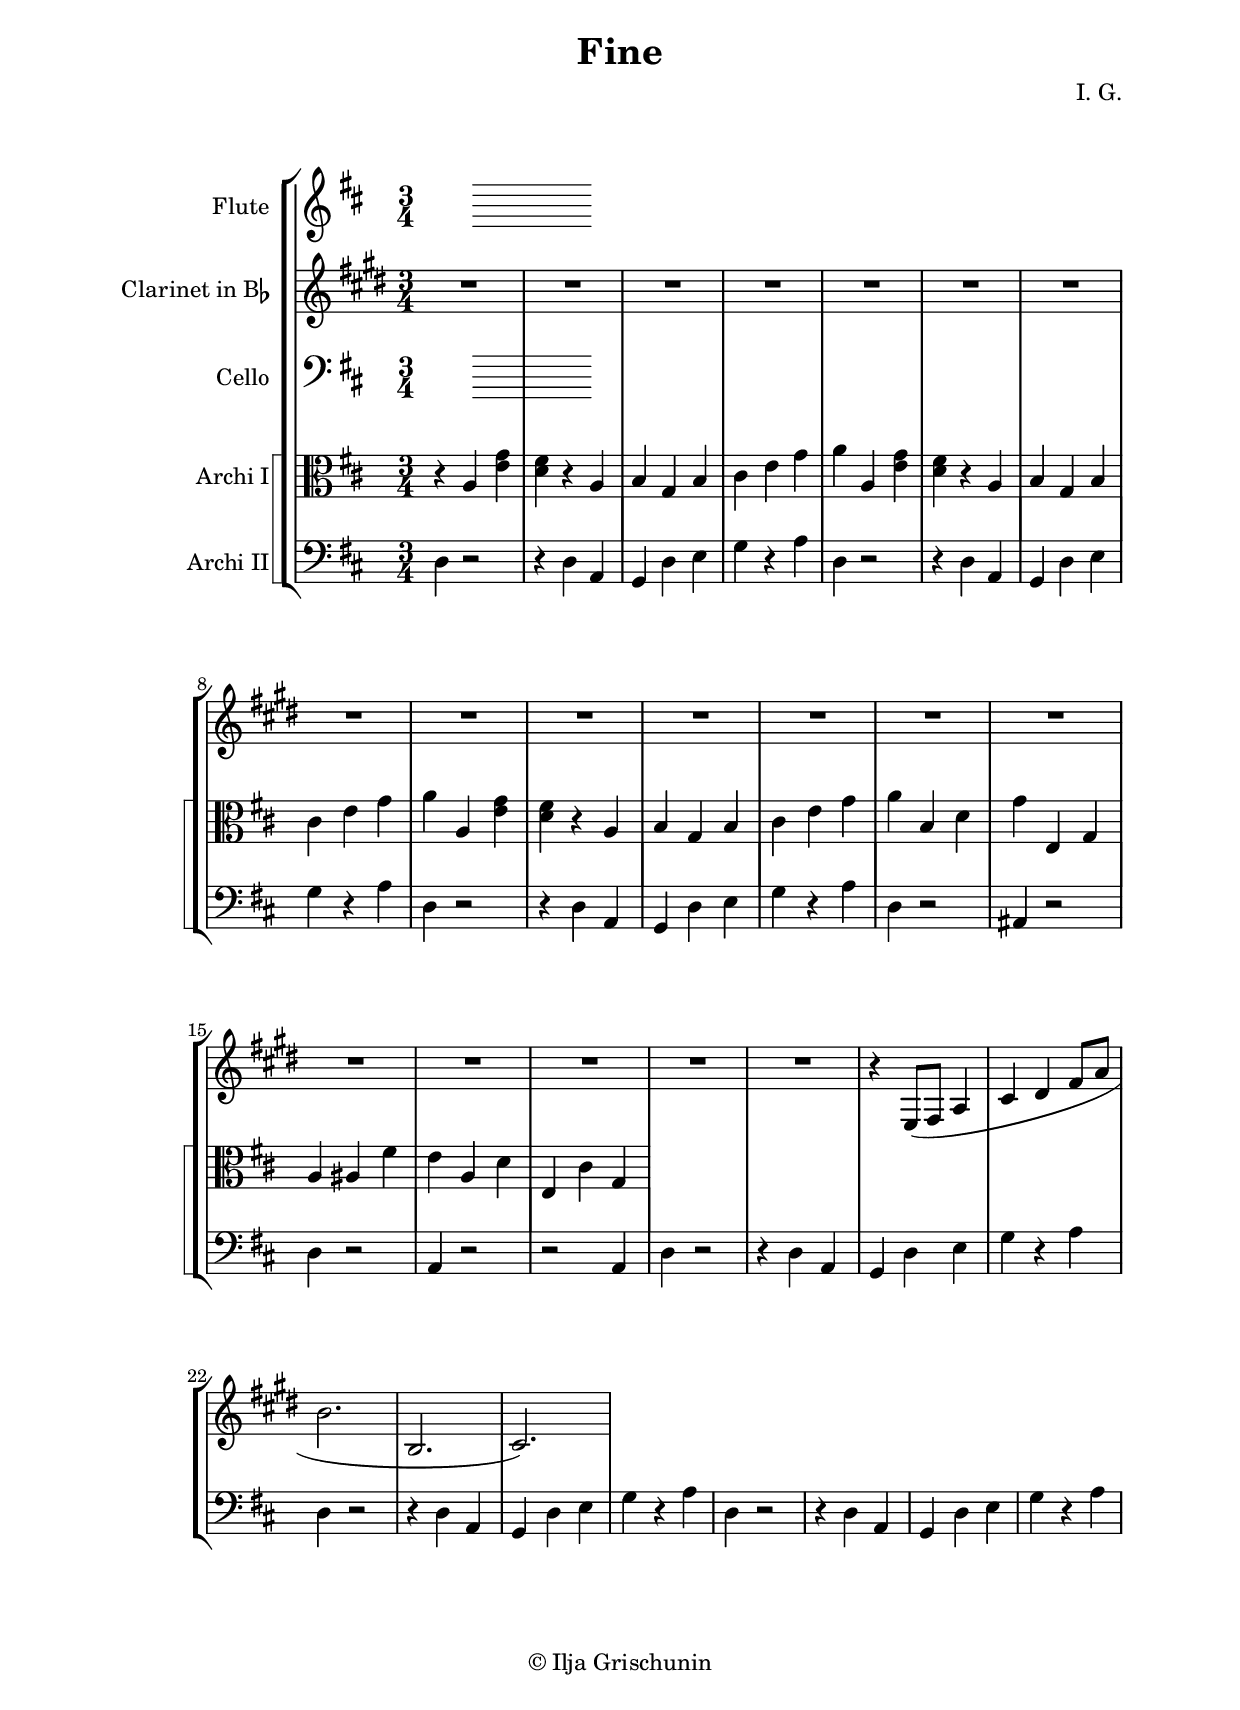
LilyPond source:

\version "2.19.15"
%\version "2.18.0"

\language "deutsch"

\header {
  title = "Fine"
  %meter = "Von Langsam bis Rasch"
  composer = "I. G."
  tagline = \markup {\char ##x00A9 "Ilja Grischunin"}
}

%#(set-global-staff-size 16)
\paper {
  indent = 3.0\cm  % space for instrumentName
  short-indent = 1.5\cm  % space for shortInstrumentName
  top-system-spacing.basic-distance = #25
  top-markup-spacing.basic-distance = #8
  markup-system-spacing.basic-distance = #26
  system-system-spacing.basic-distance = #20
  last-bottom-spacing.basic-distance = #25
  left-margin = 20
  right-margin = 20
  %two-sided = ##t
  %inner-margin = 20
  %outer-margin = 15
}


\layout {
  \context {
    \Score
    %\remove "Bar_number_engraver"
  }
  \override Staff.InstrumentName.self-alignment-X = #RIGHT
}

\version "2.19.15"

\language "deutsch"

fluteMusic = \relative {
  \key d \major
  \time 3/4
  
}

\version "2.19.15"

\language "deutsch"

clarinetMusic = \relative {
  \key d \major
  \time 3/4
  R2.*19
  r4 d8_( e g4 h cis e8 g a2. a, h)
}

\version "2.19.15"

\language "deutsch"

celloMusic = \relative {
  \clef bass
  \key d \major
  \time 3/4
  
}

\version "2.19.15"

\language "deutsch"

archiIMusic = \relative {
  \clef alto
  \key d \major
  \time 3/4
  r4 a <e' g><d fis> r a h g h cis e g
  \repeat unfold 2 {a4 a, <e' g><d fis> r a h g h cis e g}
  a4 h, d g e, g a ais fis' e a, d e, cis' g
}

archiIIMusic = \relative {
  \clef bass
  \key d \major
  \time 3/4
  \repeat unfold 3 {d4 r2 r4 d a g d' e g r a}
  d,4 r2 ais4 r2 d4 r2 a4 r2 r a4
  \repeat unfold 3 {d4 r2 r4 d a g d' e g r a}
}


\score {
  <<
    \new StaffGroup
    <<
      \new Staff = "Staff_flute" {
        \set Staff.instrumentName = #"Flute"
        % shortInstrumentName, midiInstrument, etc.
        % may be set here as well
        \fluteMusic
      }
      \new Staff = "Staff_clarinet" {
        \set Staff.instrumentName =
        \markup { \concat { "Clarinet in B" \flat } }
        % Declare that written Middle C in the music
        %  to follow sounds a concert B flat, for
        %  output using sounded pitches such as MIDI.
        \transposition b
        % Print music for a B-flat clarinet
        \transpose b c' \clarinetMusic
      }
      \new Staff = "Staff_cello" {
        \set Staff.instrumentName = #"Cello"
        \celloMusic
      }
      \new GrandStaff = "GrandStaff_violins" \with {
        systemStartDelimiter = #'SystemStartSquare
      }
      <<
        \new Staff = "Staff_violinI" {
          \set Staff.instrumentName = #"Archi I"
          \archiIMusic
        }
        \new Staff = "Staff_violinII" {
          \set Staff.instrumentName = #"Archi II"
          \archiIIMusic
        }
      >>
    >>
  >>
}